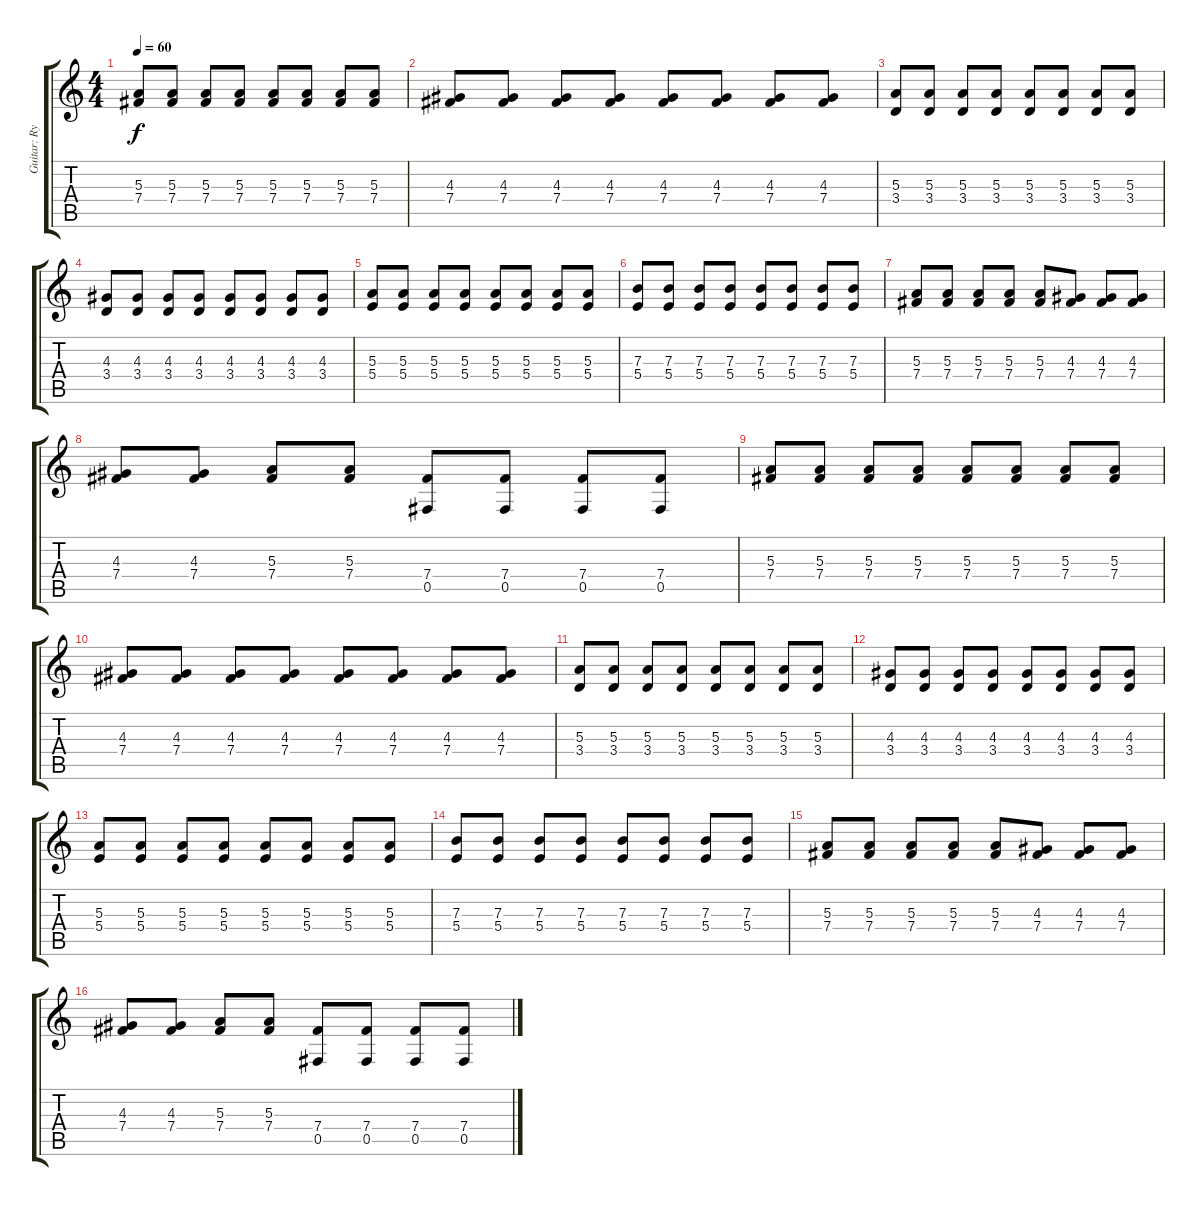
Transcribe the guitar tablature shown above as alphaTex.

\track ("Guitar: Rythm" "Guitar: Ry") {instrument distortionguitar}
\staff {score tabs}
\tuning (Db4 Ab3 E3 B2 Gb2 Db2) {hide}
\ts (4 4)
\tempo 60
\clef g2
\ks c
(5.3 7.4).8{dy f} (5.3 7.4).8 (5.3 7.4).8 (5.3 7.4).8 (5.3 7.4).8 (5.3 7.4).8 (5.3 7.4).8 (5.3 7.4).8 |
(4.3 7.4).8 (4.3 7.4).8 (4.3 7.4).8 (4.3 7.4).8 (4.3 7.4).8 (4.3 7.4).8 (4.3 7.4).8 (4.3 7.4).8 |
(5.3 3.4).8 (5.3 3.4).8 (5.3 3.4).8 (5.3 3.4).8 (5.3 3.4).8 (5.3 3.4).8 (5.3 3.4).8 (5.3 3.4).8 |
(4.3 3.4).8 (4.3 3.4).8 (4.3 3.4).8 (4.3 3.4).8 (4.3 3.4).8 (4.3 3.4).8 (4.3 3.4).8 (4.3 3.4).8 |
(5.3 5.4).8 (5.3 5.4).8 (5.3 5.4).8 (5.3 5.4).8 (5.3 5.4).8 (5.3 5.4).8 (5.3 5.4).8 (5.3 5.4).8 |
(7.3 5.4).8 (7.3 5.4).8 (7.3 5.4).8 (7.3 5.4).8 (7.3 5.4).8 (7.3 5.4).8 (7.3 5.4).8 (7.3 5.4).8 |
(5.3 7.4).8 (5.3 7.4).8 (5.3 7.4).8 (5.3 7.4).8 (5.3 7.4).8 (4.3 7.4).8 (4.3 7.4).8 (4.3 7.4).8 |
(4.3 7.4).8 (4.3 7.4).8 (5.3 7.4).8 (5.3 7.4).8 (7.4 0.5).8 (7.4 0.5).8 (7.4 0.5).8 (7.4 0.5).8 |
(5.3 7.4).8 (5.3 7.4).8 (5.3 7.4).8 (5.3 7.4).8 (5.3 7.4).8 (5.3 7.4).8 (5.3 7.4).8 (5.3 7.4).8 |
(4.3 7.4).8 (4.3 7.4).8 (4.3 7.4).8 (4.3 7.4).8 (4.3 7.4).8 (4.3 7.4).8 (4.3 7.4).8 (4.3 7.4).8 |
(5.3 3.4).8 (5.3 3.4).8 (5.3 3.4).8 (5.3 3.4).8 (5.3 3.4).8 (5.3 3.4).8 (5.3 3.4).8 (5.3 3.4).8 |
(4.3 3.4).8 (4.3 3.4).8 (4.3 3.4).8 (4.3 3.4).8 (4.3 3.4).8 (4.3 3.4).8 (4.3 3.4).8 (4.3 3.4).8 |
(5.3 5.4).8 (5.3 5.4).8 (5.3 5.4).8 (5.3 5.4).8 (5.3 5.4).8 (5.3 5.4).8 (5.3 5.4).8 (5.3 5.4).8 |
(7.3 5.4).8 (7.3 5.4).8 (7.3 5.4).8 (7.3 5.4).8 (7.3 5.4).8 (7.3 5.4).8 (7.3 5.4).8 (7.3 5.4).8 |
(5.3 7.4).8 (5.3 7.4).8 (5.3 7.4).8 (5.3 7.4).8 (5.3 7.4).8 (4.3 7.4).8 (4.3 7.4).8 (4.3 7.4).8 |
(4.3 7.4).8 (4.3 7.4).8 (5.3 7.4).8 (5.3 7.4).8 (7.4 0.5).8 (7.4 0.5).8 (7.4 0.5).8 (7.4 0.5).8
